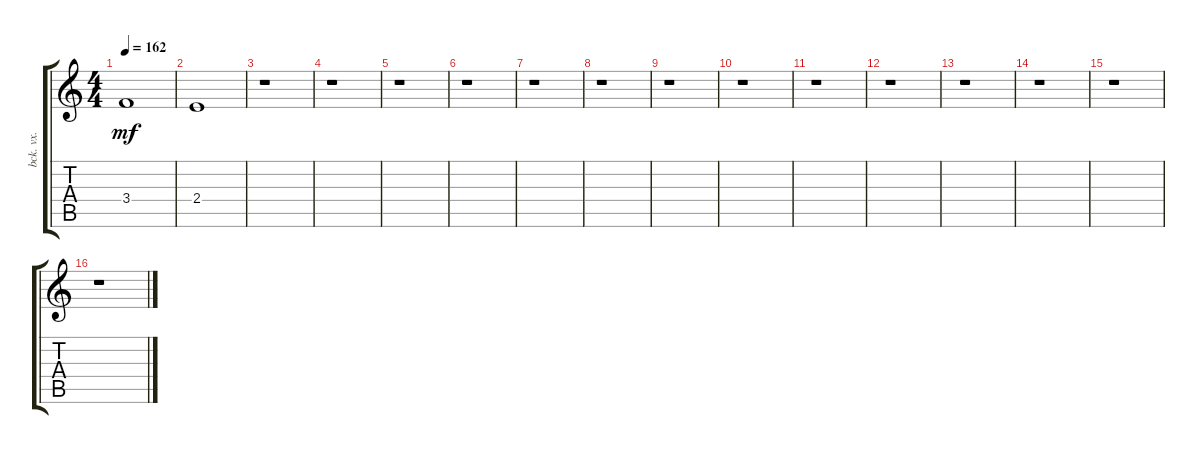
\track ("bck. vx." "bck. vx.") {instrument distortionguitar}
\staff {score tabs}
\tuning (E4 B3 G3 D3 A2 E2) {hide}
\ts (4 4)
\tempo 162
\clef g2
\ks c
3.4.1{dy mf} |
2.4.1 |
r.1 |
r.1 |
r.1 |
r.1 |
r.1 |
r.1 |
r.1 |
r.1 |
r.1 |
r.1 |
r.1 |
r.1 |
r.1 |
r.1
